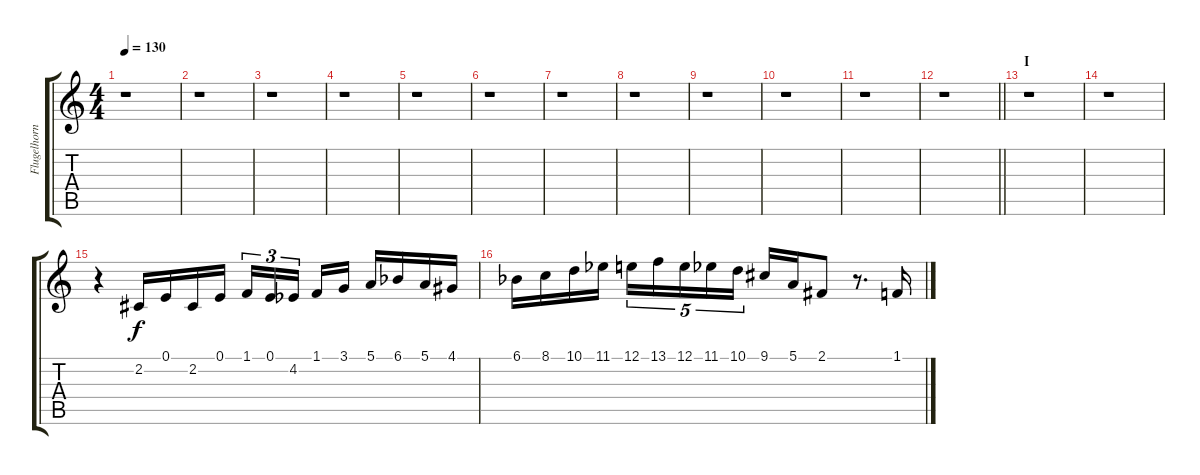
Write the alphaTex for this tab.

\track ("Flugelhorn" "Flugelhorn") {instrument frenchhorn}
\staff {score tabs}
\tuning (E4 B3 G3 D3 A2 E2) {hide}
\ts (4 4)
\tempo 130
\clef g2
\ks c
r.1{dy f} |
r.1 |
r.1 |
r.1 |
r.1 |
r.1 |
r.1 |
r.1 |
r.1 |
r.1 |
r.1 |
\barLineRight lightlight
r.1 |
\section ("" "I")
r.1 |
r.1 |
r.4 2.2.16 0.1.16 2.2.16 0.1.16 1.1.16{tu (3 2)} 0.1.16{tu (3 2)} 4.2{acc b}.16{tu (3 2) beam splitsecondary} 1.1.16 3.1.16 5.1.16 6.1{acc b}.16 5.1.16 4.1.16 |
6.1{acc b}.16 8.1.16 10.1.16 11.1{acc b}.16 12.1.16{tu (5 4)} 13.1.16{tu (5 4)} 12.1.16{tu (5 4)} 11.1{acc b}.16{tu (5 4)} 10.1.16{tu (5 4)} 9.1.16 5.1.16 2.1.8 r.8{d} 1.1.16
